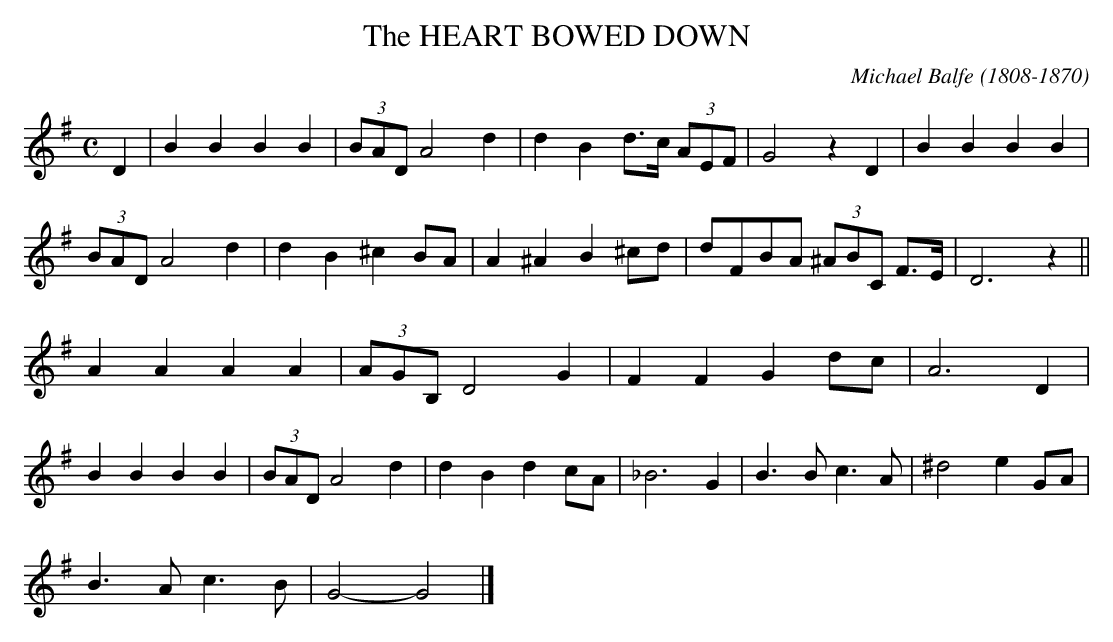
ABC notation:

X:1
T:HEART BOWED DOWN, The
C:Michael Balfe (1808-1870)
Y:"slow"
M:C
L:1/8
K:G
D2|B2B2 B2B2|(3BAD A4d2|d2B2 d>c (3AEF|G4z2D2|\
B2B2 B2B2|
(3BAD A4d2|d2B2 ^c2BA|A2^A2 B2^cd|dFBA (3^ABC F>E|D6z2||
A2A2 A2A2|(3AGB, D4G2|F2F2 G2dc|A6 D2|
B2B2 B2B2|(3BAD A4d2|d2B2 d2cA|_B6 G2|B3B c3A|^d4e2 GA|
B3A c3B|G4-G4|]
